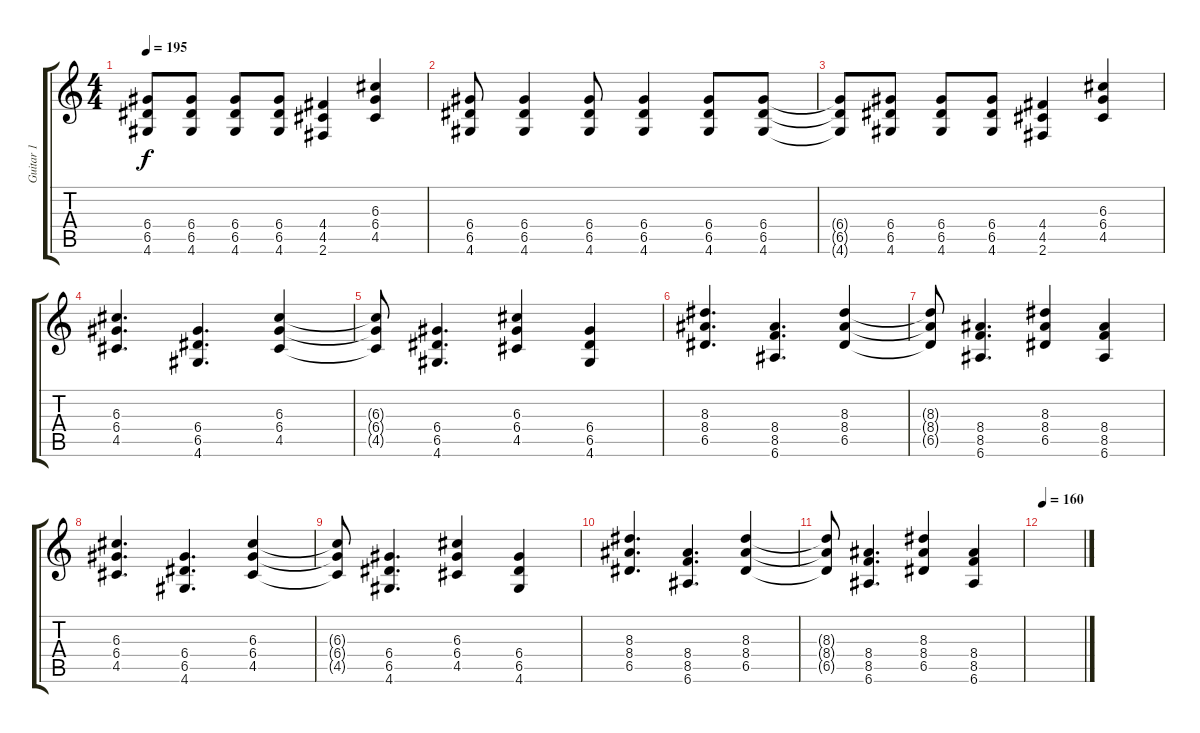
\track ("Guitar 1" "Guitar 1") {instrument distortionguitar}
\staff {score tabs}
\tuning (E4 B3 G3 D3 A2 E2) {hide}
\ts (4 4)
\tempo 195
\clef g2
\ks c
(6.4{t} 6.5{t} 4.6{t}).8{dy f} (6.4 6.5 4.6).8 (6.4 6.5 4.6).8 (6.4 6.5 4.6).8 (4.4 4.5 2.6).4 (6.3 6.4 4.5).4 |
(6.4 6.5 4.6).8 (6.4 6.5 4.6).4 (6.4 6.5 4.6).8 (6.4 6.5 4.6).4 (6.4 6.5 4.6).8 (6.4 6.5 4.6).8 |
(6.4{t} 6.5{t} 4.6{t}).8 (6.4 6.5 4.6).8 (6.4 6.5 4.6).8 (6.4 6.5 4.6).8 (4.4 4.5 2.6).4 (6.3 6.4 4.5).4 |
(6.3 6.4 4.5).4{d} (6.4 6.5 4.6).4{d} (6.3 6.4 4.5).4 |
(6.3{t} 6.4{t} 4.5{t}).8 (6.4 6.5 4.6).4{d} (6.3 6.4 4.5).4 (6.4 6.5 4.6).4 |
(8.3 8.4 6.5).4{d} (8.4 8.5 6.6).4{d} (8.3 8.4 6.5).4 |
(8.3{t} 8.4{t} 6.5{t}).8 (8.4 8.5 6.6).4{d} (8.3 8.4 6.5).4 (8.4 8.5 6.6).4 |
(6.3 6.4 4.5).4{d} (6.4 6.5 4.6).4{d} (6.3 6.4 4.5).4 |
(6.3{t} 6.4{t} 4.5{t}).8 (6.4 6.5 4.6).4{d} (6.3 6.4 4.5).4 (6.4 6.5 4.6).4 |
(8.3 8.4 6.5).4{d} (8.4 8.5 6.6).4{d} (8.3 8.4 6.5).4 |
(8.3{t} 8.4{t} 6.5{t}).8 (8.4 8.5 6.6).4{d} (8.3 8.4 6.5).4 (8.4 8.5 6.6).4{txt ""} |
\tempo 160
